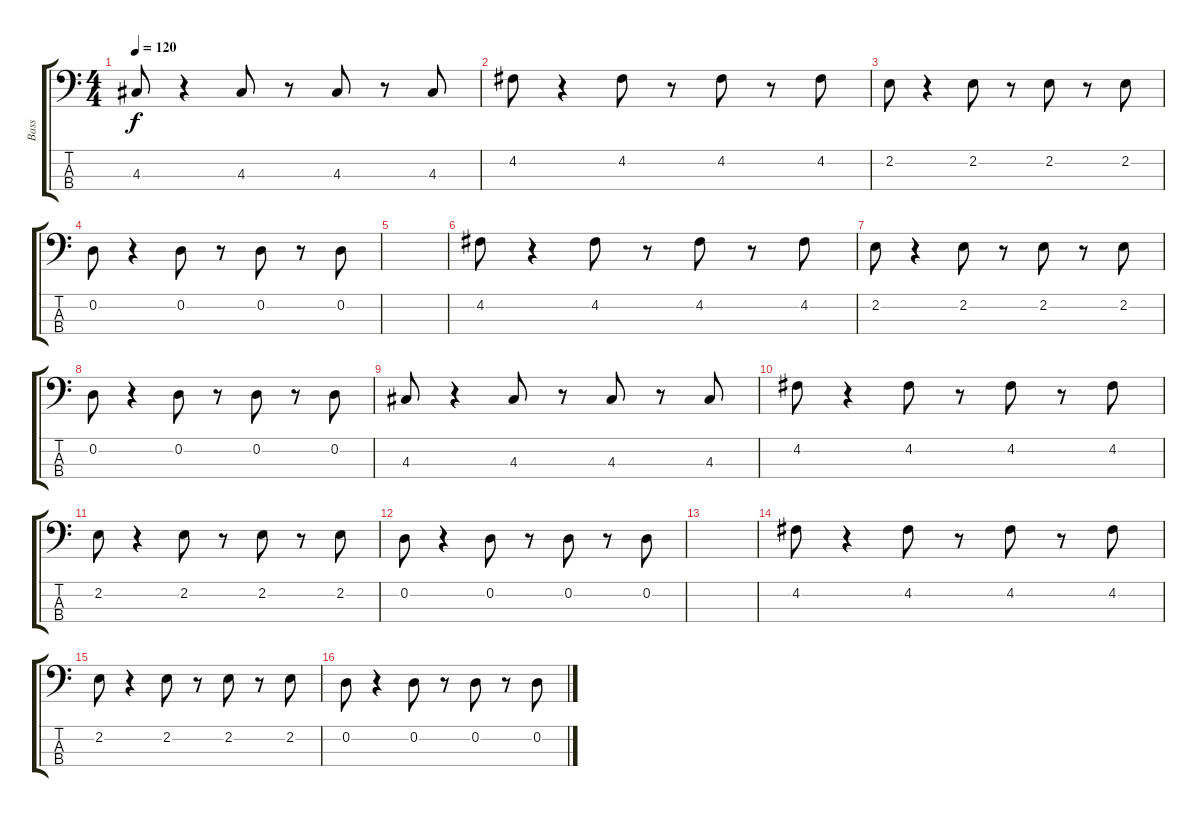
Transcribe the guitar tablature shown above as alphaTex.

\track ("Bass" "Bass") {instrument electricbasspick}
\staff {score tabs}
\tuning (G2 D2 A1 E1) {hide}
\ts (4 4)
\tempo 120
\clef f4
\ks c
4.3.8{dy f} r.4 4.3.8 r.8 4.3.8 r.8 4.3.8 |
4.2.8 r.4 4.2.8 r.8 4.2.8 r.8 4.2.8 |
2.2.8 r.4 2.2.8 r.8 2.2.8 r.8 2.2.8 |
0.2.8 r.4 0.2.8 r.8 0.2.8 r.8 0.2.8 |
|
4.2.8 r.4 4.2.8 r.8 4.2.8 r.8 4.2.8 |
2.2.8 r.4 2.2.8 r.8 2.2.8 r.8 2.2.8 |
0.2.8 r.4 0.2.8 r.8 0.2.8 r.8 0.2.8 |
4.3.8 r.4 4.3.8 r.8 4.3.8 r.8 4.3.8 |
4.2.8 r.4 4.2.8 r.8 4.2.8 r.8 4.2.8 |
2.2.8 r.4 2.2.8 r.8 2.2.8 r.8 2.2.8 |
0.2.8 r.4 0.2.8 r.8 0.2.8 r.8 0.2.8 |
|
4.2.8 r.4 4.2.8 r.8 4.2.8 r.8 4.2.8 |
2.2.8 r.4 2.2.8 r.8 2.2.8 r.8 2.2.8 |
0.2.8 r.4 0.2.8 r.8 0.2.8 r.8 0.2.8
